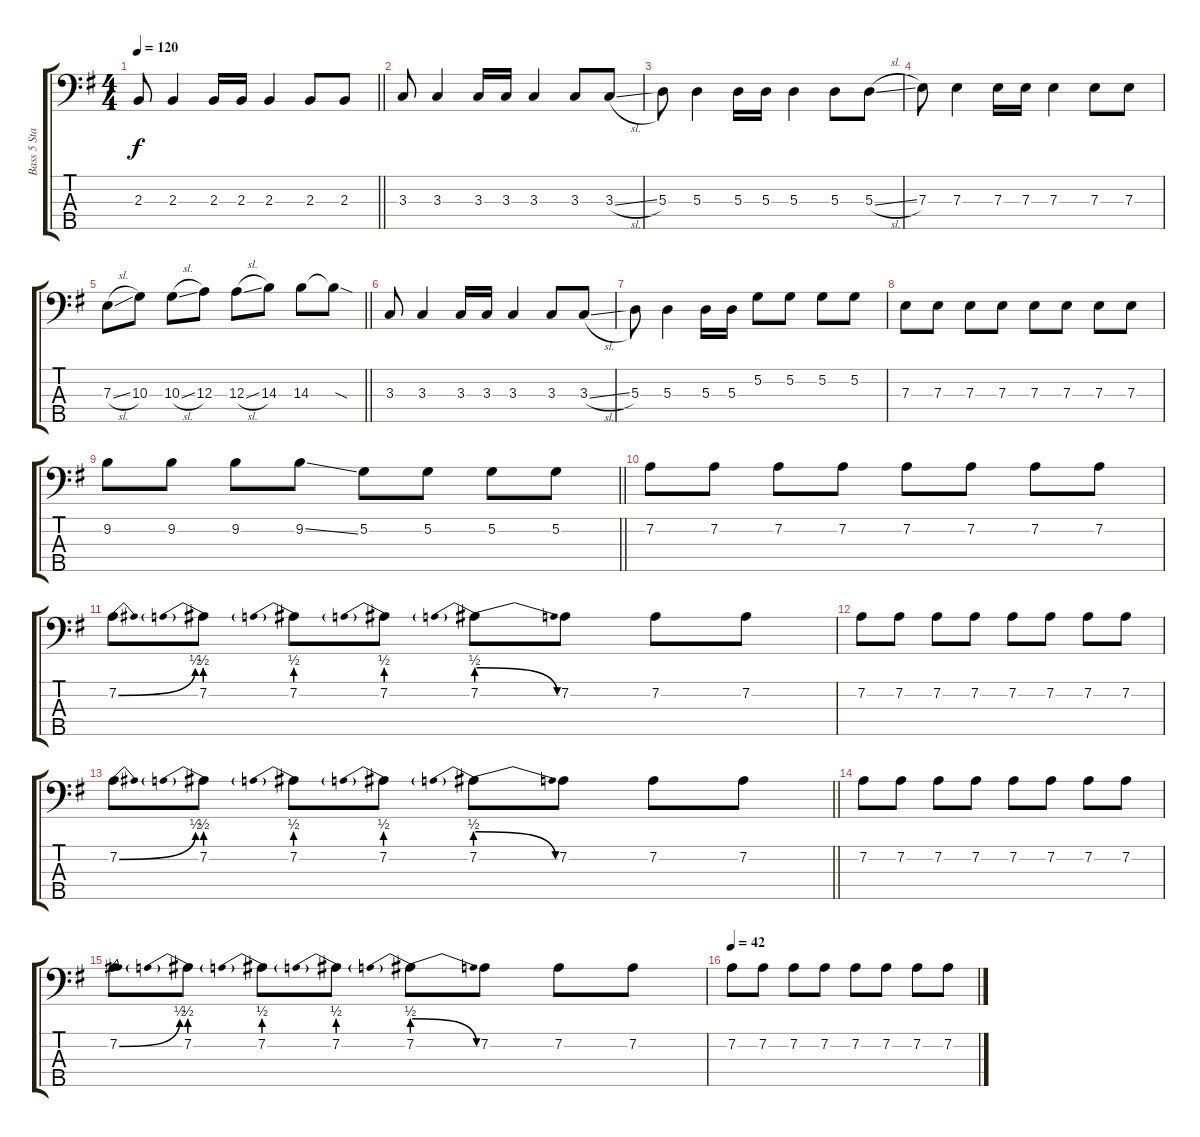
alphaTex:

\track ("Bass 5 Standard" "Bass 5 Sta") {instrument electricbassfinger}
\staff {score tabs}
\tuning (G2 D2 A1 E1 B0) {hide}
\ts (4 4)
\tempo 120
\clef f4
\barLineRight lightlight
\ks eminor
2.3{t}.8{dy f} 2.3.4 2.3.16 2.3.16 2.3.4 2.3.8 2.3.8 |
3.3.8 3.3.4 3.3.16 3.3.16 3.3.4 3.3.8 3.3{sl}.8 |
5.3.8 5.3.4 5.3.16 5.3.16 5.3.4 5.3.8 5.3{sl}.8 |
7.3.8 7.3.4 7.3.16 7.3.16 7.3.4 7.3.8 7.3.8 |
\barLineRight lightlight
7.3{sl}.8 10.3.8 10.3{sl}.8 12.3.8 12.3{sl}.8 14.3.8 14.3.8 14.3{sod t}.8 |
3.3.8 3.3.4 3.3.16 3.3.16 3.3.4 3.3.8 3.3{sl}.8 |
5.3.8 5.3.4 5.3.16 5.3.16 5.2.8 5.2.8 5.2.8 5.2.8 |
7.3.8 7.3.8 7.3.8 7.3.8 7.3.8 7.3.8 7.3.8 7.3.8 |
\barLineRight lightlight
9.2.8 9.2.8 9.2.8 9.2{ss}.8 5.2.8 5.2.8 5.2.8 5.2.8 |
\section ("" "")
7.2.8 7.2.8 7.2.8 7.2.8 7.2.8 7.2.8 7.2.8 7.2.8 |
7.2{be (bend 0 0 60 2)}.8 7.2{be (prebend 0 2 60 2)}.8 7.2{be (prebend 0 2 60 2)}.8 7.2{be (prebend 0 2 60 2)}.8 7.2{be (prebendrelease 0 2 60 0)}.8 7.2.8 7.2.8 7.2.8 |
7.2.8 7.2.8 7.2.8 7.2.8 7.2.8 7.2.8 7.2.8 7.2.8 |
\barLineRight lightlight
7.2{be (bend 0 0 60 2)}.8 7.2{be (prebend 0 2 60 2)}.8 7.2{be (prebend 0 2 60 2)}.8 7.2{be (prebend 0 2 60 2)}.8 7.2{be (prebendrelease 0 2 60 0)}.8 7.2.8 7.2.8 7.2.8 |
7.2.8 7.2.8 7.2.8 7.2.8 7.2.8 7.2.8 7.2.8 7.2.8 |
7.2{be (bend 0 0 60 2)}.8 7.2{be (prebend 0 2 60 2)}.8 7.2{be (prebend 0 2 60 2)}.8 7.2{be (prebend 0 2 60 2)}.8 7.2{be (prebendrelease 0 2 60 0)}.8 7.2.8 7.2.8 7.2.8 |
\tempo 42
7.2.8 7.2.8 7.2.8 7.2.8 7.2.8 7.2.8 7.2.8 7.2.8
